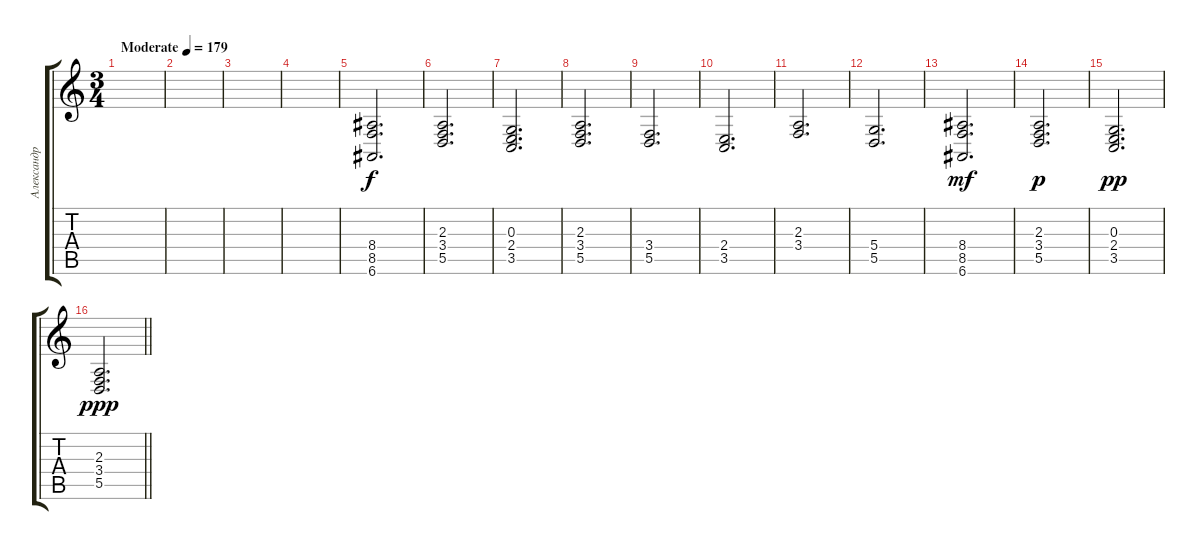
\track ("Александр \"Wish\" Андрюхин" "Александр ") {instrument pad7halo}
\staff {score tabs}
\tuning (E4 B3 G3 D3 A2 E2) {hide}
\ts (3 4)
\tempo (179 "Moderate")
\clef g2
\ks c
|
|
|
|
(8.4 8.5 6.6).2{d} |
(2.3 3.4 5.5).2{d} |
(0.3 2.4 3.5).2{d} |
(2.3 3.4 5.5).2{d} |
(3.4 5.5).2{d dy f} |
(2.4 3.5).2{d} |
(2.3 3.4).2{d} |
(5.4 5.5).2{d} |
(8.4 8.5 6.6).2{d dy mf} |
(2.3 3.4 5.5).2{d dy p} |
(0.3 2.4 3.5).2{d dy pp} |
\barLineRight lightlight
(2.3 3.4 5.5).2{d dy ppp}
